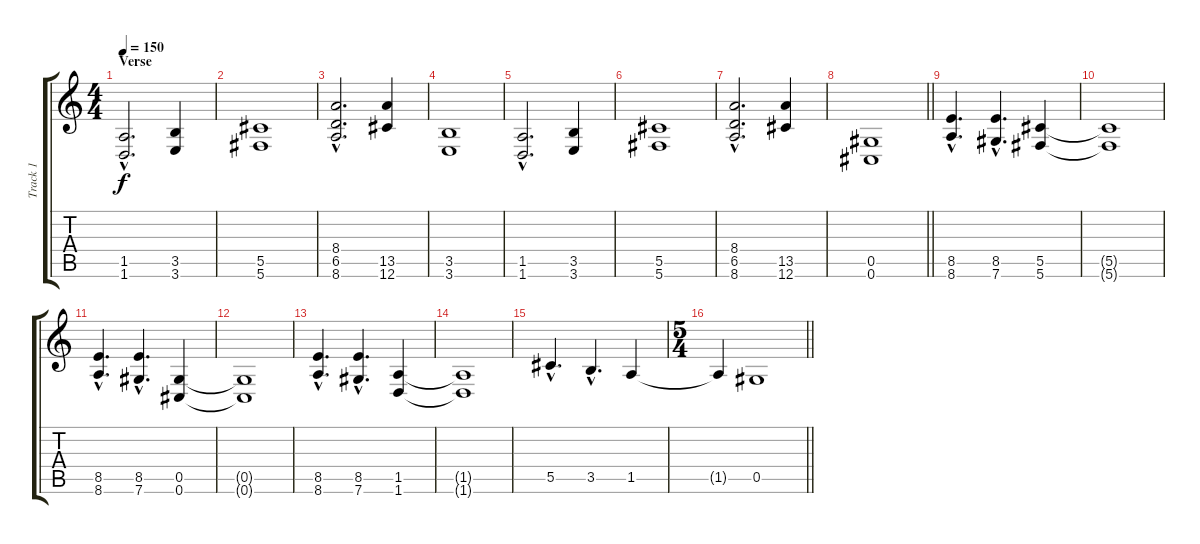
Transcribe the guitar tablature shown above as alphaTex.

\track ("Track 1" "Track 1") {instrument overdrivenguitar}
\staff {score tabs}
\tuning (Eb4 Bb3 Gb3 Db3 Ab2 Db2) {hide}
\ts (4 4)
\section ("" "Verse")
\tempo 150
\clef g2
\ks c
(1.5{hac} 1.6{hac}).2{d dy f} (3.5 3.6).4 |
(5.5 5.6).1 |
(8.4{hac} 6.5{hac} 8.6{hac}).2{d} (13.5 12.6).4 |
(3.5 3.6).1 |
(1.5{hac} 1.6{hac}).2{d} (3.5 3.6).4 |
(5.5 5.6).1 |
(8.4{hac} 6.5{hac} 8.6{hac}).2{d} (13.5 12.6).4 |
\barLineRight lightlight
(0.5 0.6).1 |
(8.5{hac} 8.6{hac}).4{d} (8.5{hac} 7.6{hac}).4{d} (5.5 5.6).4 |
(5.5{t} 5.6{t}).1 |
(8.5{hac} 8.6{hac}).4{d} (8.5{hac} 7.6{hac}).4{d} (0.5 0.6).4 |
(0.5{t} 0.6{t}).1 |
(8.5{hac} 8.6{hac}).4{d} (8.5{hac} 7.6{hac}).4{d} (1.5 1.6).4 |
(1.5{t} 1.6{t}).1 |
5.5{hac}.4{d} 3.5{hac}.4{d} 1.5.4 |
\ts (5 4)
\barLineRight lightlight
1.5{t}.4 0.5.1
